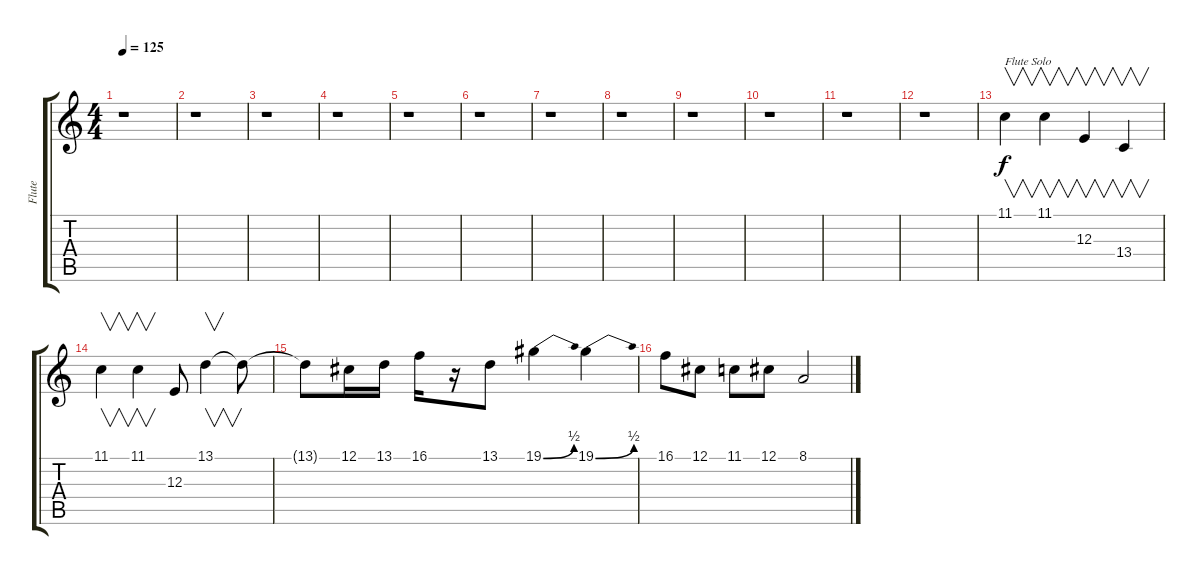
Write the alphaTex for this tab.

\track ("Flute" "Flute") {instrument panflute}
\staff {score tabs}
\tuning (Db4 Ab3 E3 B2 Gb2 Db2) {hide}
\ts (4 4)
\tempo 125
\clef g2
\ks c
r.1{dy f} |
r.1 |
r.1 |
r.1 |
r.1 |
r.1 |
r.1 |
r.1 |
r.1 |
r.1 |
r.1 |
r.1 |
11.1.4{v txt "Flute Solo"} 11.1.4{v} 12.3.4{v} 13.4.4{v} |
11.1.4{v} 11.1.4{v} 12.3.8 13.1.4{v} 13.1{t}.8 |
13.1{t}.8 12.1.16 13.1.16 16.1.16 r.16 13.1.8 19.1{be (bend 0 0 60 2)}.4 19.1{be (bend 0 0 60 2)}.4 |
16.1.8 12.1.8 11.1.8 12.1.8 8.1.2
